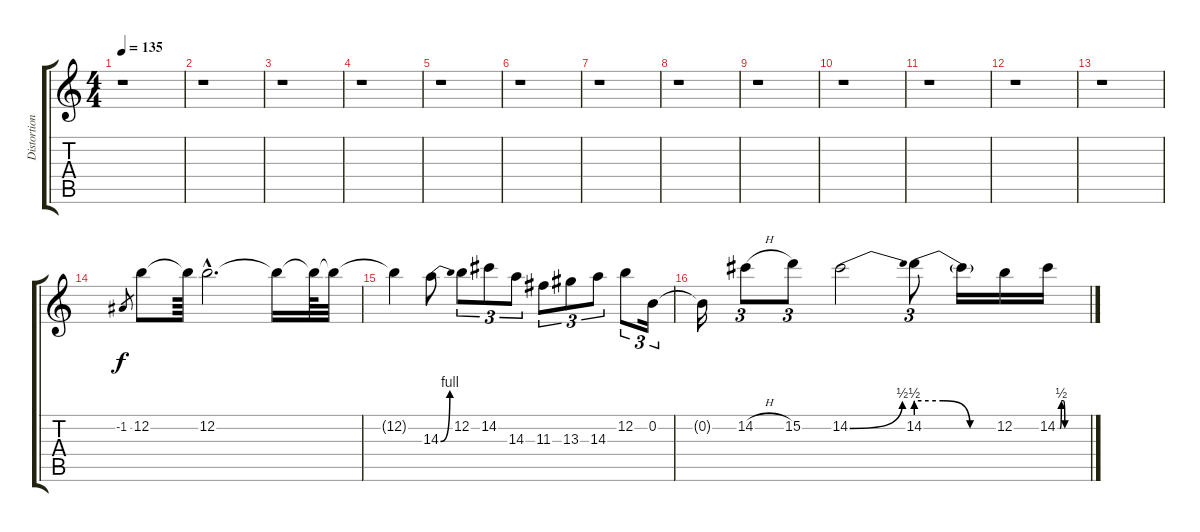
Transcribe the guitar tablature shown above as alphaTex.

\track ("Distortion Guitar" "Distortion") {instrument overdrivenguitar}
\staff {score tabs}
\tuning (E4 B3 G3 D3 A2 E2) {hide}
\ts (4 4)
\tempo 135
\clef g2
\ks c
r.1{dy f} |
r.1 |
r.1 |
r.1 |
r.1 |
r.1 |
r.1 |
r.1 |
r.1 |
r.1 |
r.1 |
r.1 |
r.1 |
-1.2.8{gr} 12.2.8 12.2{t}.64 12.2{hac}.2{d} 12.2{t}.16 12.2{t}.64 12.2{t}.32 |
12.2{t}.4 14.3{be (bend 0 0 60 4)}.8 12.2.8{tu (3 2)} 14.2.8{tu (3 2)} 14.3.8{tu (3 2)} 11.3.8{tu (3 2)} 13.3.8{tu (3 2)} 14.3.8{tu (3 2)} 12.2.8{tu (3 2)} 0.2.16{tu (3 2)} |
0.2{t}.16 14.2{h}.8{tu (3 2)} 15.2.8{tu (3 2)} 14.2{be (bend 0 0 60 2)}.2 14.2{be (custom 0 2 20 2 40 0 60 0)}.8{tu (3 2)} 14.2{t}.16 12.2.16 14.2{be (custom 0 0 5 0 8 2 12 2 15 0 60 0)}.16
